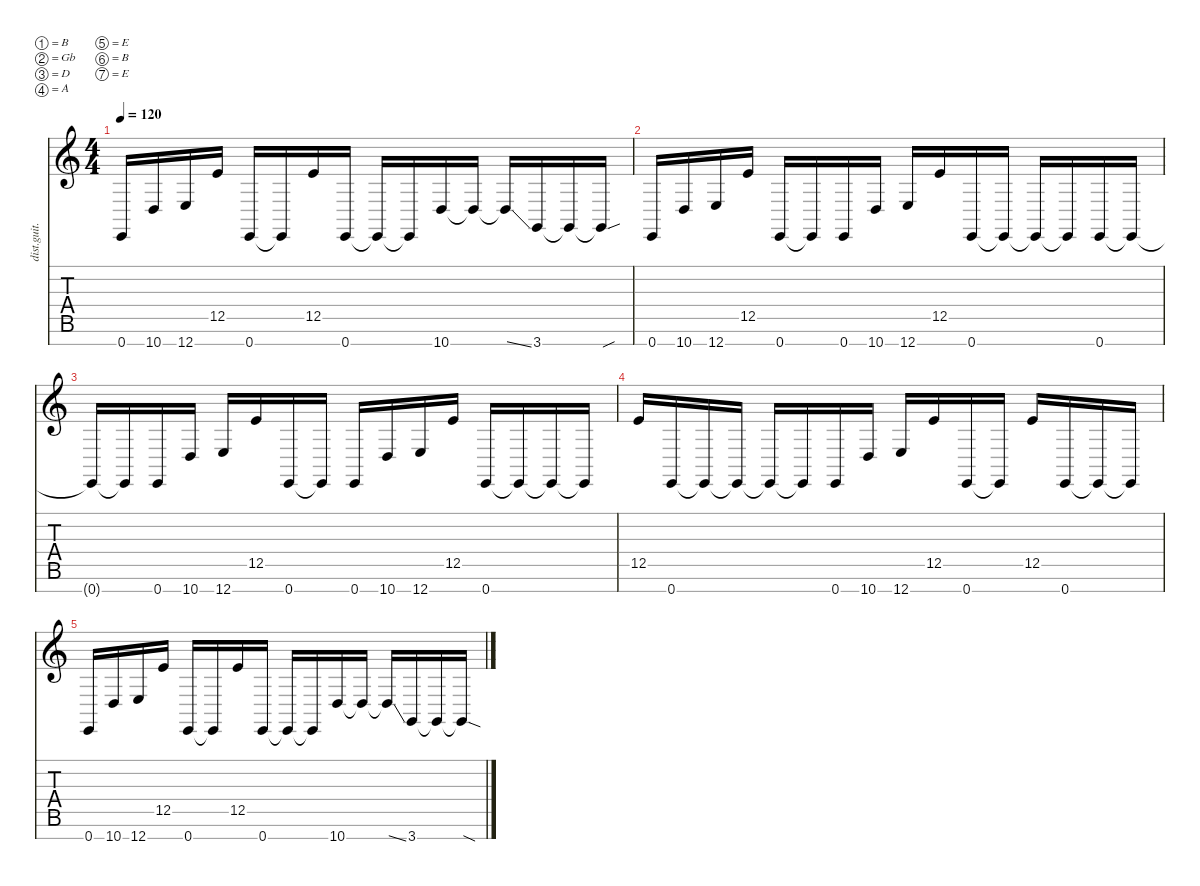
\defaultSystemsLayout 4
\hideDynamics
\bracketExtendMode nobrackets
\otherSystemsTrackNameOrientation horizontal
\track ("riff" "dist.guit.") {instrument distortionguitar}
\staff {score tabs}
\tuning (B3 Gb3 D3 A2 E2 B1 E1)
\ts (4 4)
\tempo 120
\clef g2
\ks c
0.7.16{dy mf beam Up} 10.7.16{beam Up} 12.7.16{beam Up} 12.5.16{beam Up} 0.7.16{beam Up} 0.7{t}.16{beam Up} 12.5.16{beam Up} 0.7.16{beam Up} 0.7{t}.16{beam Up} 0.7{t}.16{beam Up} 10.7.16{beam Up} 10.7{t}.16{beam Up} 10.7{ss t}.16{beam Up} 3.7.16{beam Up} 3.7{t}.16{beam Up} 3.7{sou t}.16{beam Up} |
0.7.16{beam Up} 10.7.16{beam Up} 12.7.16{beam Up} 12.5.16{beam Up} 0.7.16{beam Up} 0.7{t}.16{beam Up} 0.7.16{beam Up} 10.7.16{beam Up} 12.7.16{beam Up} 12.5.16{beam Up} 0.7.16{beam Up} 0.7{t}.16{beam Up} 0.7{t}.16{beam Up} 0.7{t}.16{beam Up} 0.7.16{beam Up} 0.7{t}.16{beam Up} |
0.7{t}.16{beam Up} 0.7{t}.16{beam Up} 0.7.16{beam Up} 10.7.16{beam Up} 12.7.16{beam Up} 12.5.16{beam Up} 0.7.16{beam Up} 0.7{t}.16{beam Up} 0.7.16{beam Up} 10.7.16{beam Up} 12.7.16{beam Up} 12.5.16{beam Up} 0.7.16{beam Up} 0.7{t}.16{beam Up} 0.7{t}.16{beam Up} 0.7{t}.16{beam Up} |
12.5.16{beam Up} 0.7.16{beam Up} 0.7{t}.16{beam Up} 0.7{t}.16{beam Up} 0.7{t}.16{beam Up} 0.7{t}.16{beam Up} 0.7.16{beam Up} 10.7.16{beam Up} 12.7.16{beam Up} 12.5.16{beam Up} 0.7.16{beam Up} 0.7{t}.16{beam Up} 12.5.16{beam Up} 0.7.16{beam Up} 0.7{t}.16{beam Up} 0.7{t}.16{beam Up} |
0.7.16{beam Up} 10.7.16{beam Up} 12.7.16{beam Up} 12.5.16{beam Up} 0.7.16{beam Up} 0.7{t}.16{beam Up} 12.5.16{beam Up} 0.7.16{beam Up} 0.7{t}.16{beam Up} 0.7{t}.16{beam Up} 10.7.16{beam Up} 10.7{t}.16{beam Up} 10.7{ss t}.16{beam Up} 3.7.16{beam Up} 3.7{t}.16{beam Up} 3.7{sod t}.16{beam Up}
